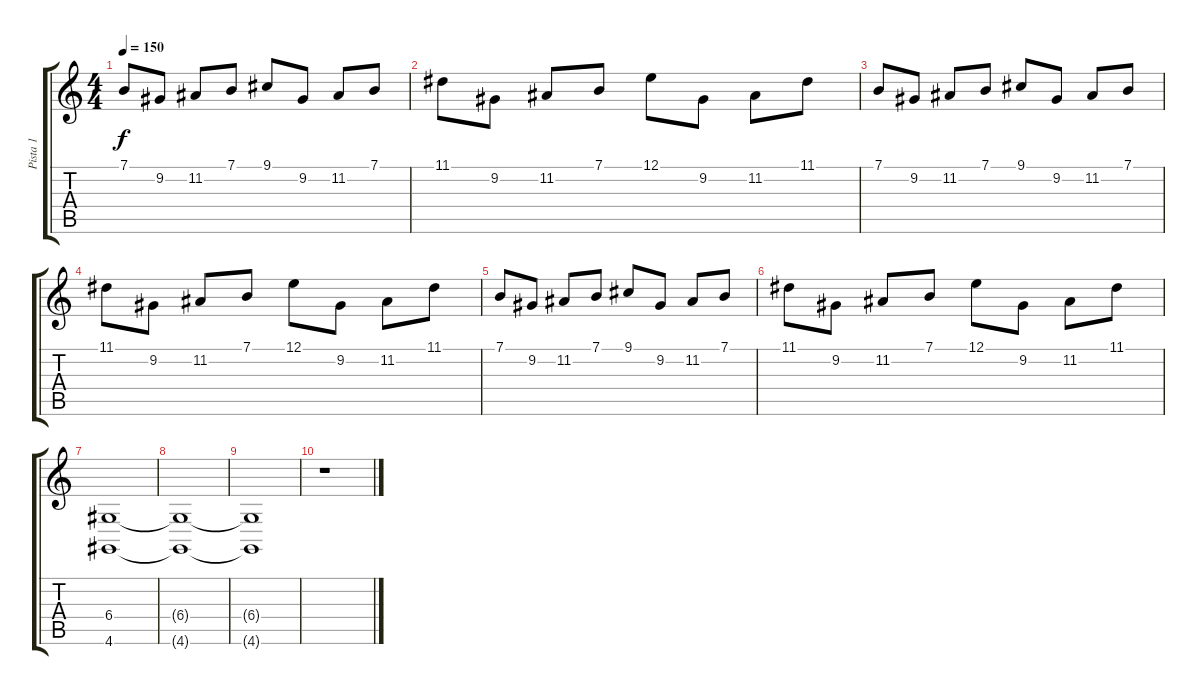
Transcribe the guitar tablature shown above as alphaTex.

\track ("Pista 1" "Pista 1") {instrument lead2sawtooth}
\staff {score tabs}
\tuning (E4 B3 G3 D3 A2 E2) {hide}
\ts (4 4)
\tempo 150
\clef g2
\ks c
7.1.8{dy f} 9.2.8 11.2.8 7.1.8 9.1.8 9.2.8 11.2.8 7.1.8 |
11.1.8 9.2.8 11.2.8 7.1.8 12.1.8 9.2.8 11.2.8 11.1.8 |
7.1.8 9.2.8 11.2.8 7.1.8 9.1.8 9.2.8 11.2.8 7.1.8 |
11.1.8 9.2.8 11.2.8 7.1.8 12.1.8 9.2.8 11.2.8 11.1.8 |
7.1.8 9.2.8 11.2.8 7.1.8 9.1.8 9.2.8 11.2.8 7.1.8 |
11.1.8 9.2.8 11.2.8 7.1.8 12.1.8 9.2.8 11.2.8 11.1.8 |
(6.4 4.6).1{volume 0} |
(6.4{t} 4.6{t}).1 |
(6.4{t} 4.6{t}).1 |
r.1
